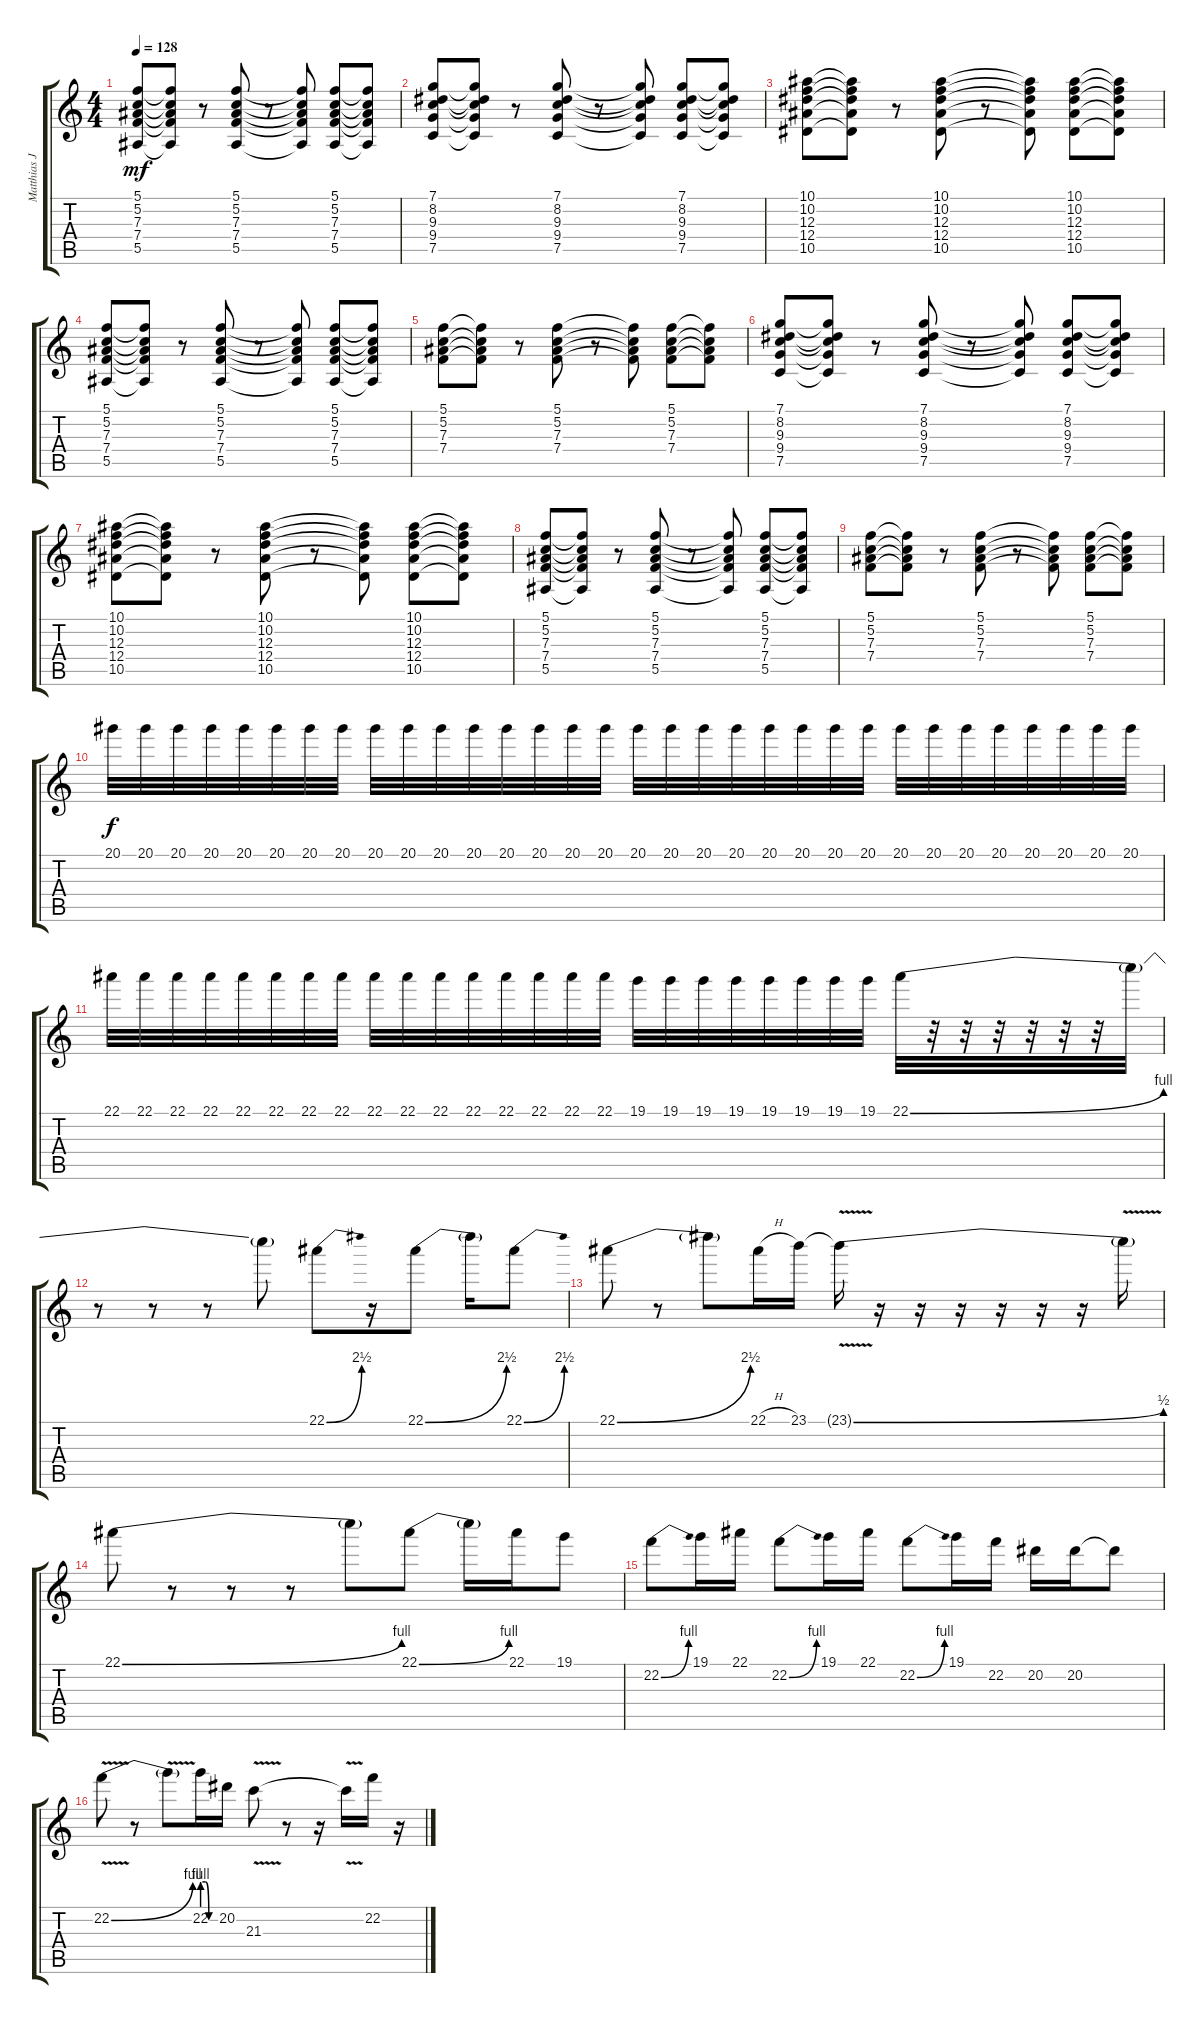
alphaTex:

\track ("Matthias Jabs" "Matthias J") {instrument distortionguitar}
\staff {score tabs}
\tuning (C4 G3 Eb3 Bb2 F2 C2) {hide}
\ts (4 4)
\tempo 128
\clef g2
\ks c
(5.1 5.2 7.3 7.4 5.5).8{dy mf} (5.1{t} 5.2{t} 7.3{t} 7.4{t} 5.5{t}).8 r.8 (5.1 5.2 7.3 7.4 5.5).8 r.8 (5.1{t} 5.2{t} 7.3{t} 7.4{t} 5.5{t}).8 (5.1 5.2 7.3 7.4 5.5).8 (5.1{t} 5.2{t} 7.3{t} 7.4{t} 5.5{t}).8 |
(7.1 8.2 9.3 9.4 7.5).8 (7.1{t} 8.2{t} 9.3{t} 9.4{t} 7.5{t}).8 r.8 (7.1 8.2 9.3 9.4 7.5).8 r.8 (7.1{t} 8.2{t} 9.3{t} 9.4{t} 7.5{t}).8 (7.1 8.2 9.3 9.4 7.5).8 (7.1{t} 8.2{t} 9.3{t} 9.4{t} 7.5{t}).8 |
(10.1 10.2 12.3 12.4 10.5).8 (10.1{t} 10.2{t} 12.3{t} 12.4{t} 10.5{t}).8 r.8 (10.1 10.2 12.3 12.4 10.5).8 r.8 (10.1{t} 10.2{t} 12.3{t} 12.4{t} 10.5{t}).8 (10.1 10.2 12.3 12.4 10.5).8 (10.1{t} 10.2{t} 12.3{t} 12.4{t} 10.5{t}).8 |
(5.1 5.2 7.3 7.4 5.5).8 (5.1{t} 5.2{t} 7.3{t} 7.4{t} 5.5{t}).8 r.8 (5.1 5.2 7.3 7.4 5.5).8 r.8 (5.1{t} 5.2{t} 7.3{t} 7.4{t} 5.5{t}).8 (5.1 5.2 7.3 7.4 5.5).8 (5.1{t} 5.2{t} 7.3{t} 7.4{t} 5.5{t}).8 |
(5.1 5.2 7.3 7.4).8 (5.1{t} 5.2{t} 7.3{t} 7.4{t}).8 r.8 (5.1 5.2 7.3 7.4).8 r.8 (5.1{t} 5.2{t} 7.3{t} 7.4{t}).8 (5.1 5.2 7.3 7.4).8 (5.1{t} 5.2{t} 7.3{t} 7.4{t}).8 |
(7.1 8.2 9.3 9.4 7.5).8 (7.1{t} 8.2{t} 9.3{t} 9.4{t} 7.5{t}).8 r.8 (7.1 8.2 9.3 9.4 7.5).8 r.8 (7.1{t} 8.2{t} 9.3{t} 9.4{t} 7.5{t}).8 (7.1 8.2 9.3 9.4 7.5).8 (7.1{t} 8.2{t} 9.3{t} 9.4{t} 7.5{t}).8 |
(10.1 10.2 12.3 12.4 10.5).8 (10.1{t} 10.2{t} 12.3{t} 12.4{t} 10.5{t}).8 r.8 (10.1 10.2 12.3 12.4 10.5).8 r.8 (10.1{t} 10.2{t} 12.3{t} 12.4{t} 10.5{t}).8 (10.1 10.2 12.3 12.4 10.5).8 (10.1{t} 10.2{t} 12.3{t} 12.4{t} 10.5{t}).8 |
(5.1 5.2 7.3 7.4 5.5).8 (5.1{t} 5.2{t} 7.3{t} 7.4{t} 5.5{t}).8 r.8 (5.1 5.2 7.3 7.4 5.5).8 r.8 (5.1{t} 5.2{t} 7.3{t} 7.4{t} 5.5{t}).8 (5.1 5.2 7.3 7.4 5.5).8 (5.1{t} 5.2{t} 7.3{t} 7.4{t} 5.5{t}).8 |
(5.1 5.2 7.3 7.4).8 (5.1{t} 5.2{t} 7.3{t} 7.4{t}).8 r.8 (5.1 5.2 7.3 7.4).8 r.8 (5.1{t} 5.2{t} 7.3{t} 7.4{t}).8 (5.1 5.2 7.3 7.4).8 (5.1{t} 5.2{t} 7.3{t} 7.4{t}).8 |
20.1.32{dy f volume 13} 20.1.32 20.1.32 20.1.32 20.1.32 20.1.32 20.1.32 20.1.32 20.1.32 20.1.32 20.1.32 20.1.32 20.1.32 20.1.32 20.1.32 20.1.32 20.1.32 20.1.32 20.1.32 20.1.32 20.1.32 20.1.32 20.1.32 20.1.32 20.1.32 20.1.32 20.1.32 20.1.32 20.1.32 20.1.32 20.1.32 20.1.32 |
22.1.32 22.1.32 22.1.32 22.1.32 22.1.32 22.1.32 22.1.32 22.1.32 22.1.32 22.1.32 22.1.32 22.1.32 22.1.32 22.1.32 22.1.32 22.1.32 19.1.32 19.1.32 19.1.32 19.1.32 19.1.32 19.1.32 19.1.32 19.1.32 22.1{be (bend 0 0 60 4)}.32 r.32 r.32 r.32 r.32 r.32 r.32 22.1{t}.32 |
r.8 r.8 r.8 22.1{t}.8 22.1{be (bend 0 0 60 10)}.8 r.16 22.1{be (bend 0 0 60 10)}.8 22.1{t}.16 22.1{be (bend 0 0 60 10)}.8 |
22.1{be (bend 0 0 60 10)}.8 r.8 22.1{t}.8 22.1{h}.16 23.1.16 23.1{be (bend 0 0 60 2) v t}.16 r.16 r.16 r.16 r.16 r.16 r.16 23.1{t}.16 |
22.1{be (bend 0 0 60 4)}.8 r.8 r.8 r.8 22.1{t}.8 22.1{be (bend 0 0 60 4)}.8 22.1{t}.16 22.1.16 19.1.8 |
22.2{be (bend 0 0 60 4)}.8 19.1.16 22.1.16 22.2{be (bend 0 0 60 4)}.8 19.1.16 22.1.16 22.2{be (bend 0 0 60 4)}.8 19.1.16 22.2.16 20.2.16 20.2.16 20.2{t}.8 |
22.2{be (bend 0 0 60 4) v}.8 r.8 22.2{t}.8 22.2{be (custom 0 4 15 4 30 0 60 0)}.16 20.2.16 21.3{v}.8 r.8 r.16 21.3{t}.16 22.2.16 r.16
